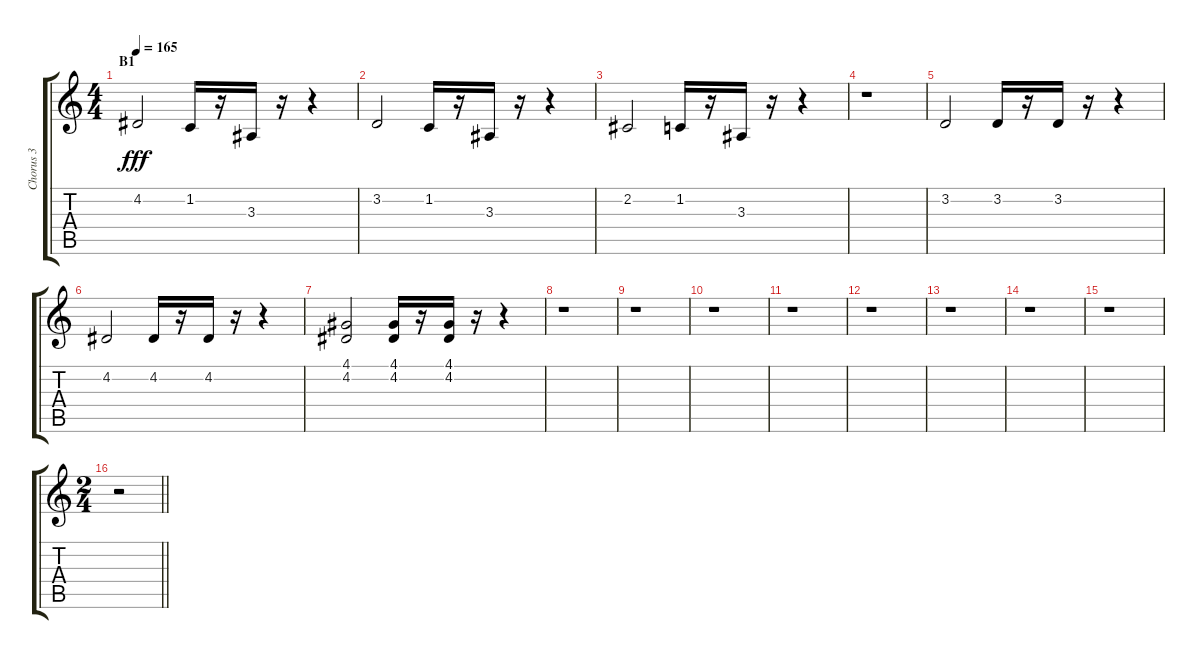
\track ("Chorus 3" "Chorus 3") {instrument choiraahs}
\staff {score tabs}
\tuning (E4 B3 G3 D3 A2 E2) {hide}
\ts (4 4)
\section ("" "B1")
\tempo 165
\clef g2
\ks c
4.2.2{dy fff instrument choiraahs} 1.2.16 r.16 3.3.16 r.16 r.4 |
3.2.2 1.2.16 r.16 3.3.16 r.16 r.4 |
2.2.2 1.2.16 r.16 3.3.16 r.16 r.4 |
r.1 |
3.2.2 3.2.16 r.16 3.2.16 r.16 r.4 |
4.2.2 4.2.16 r.16 4.2.16 r.16 r.4 |
(4.1 4.2).2 (4.1 4.2).16 r.16 (4.1 4.2).16 r.16 r.4 |
r.1 |
r.1 |
r.1 |
r.1 |
r.1 |
r.1 |
r.1 |
r.1 |
\ts (2 4)
\barLineRight lightlight
r.2
